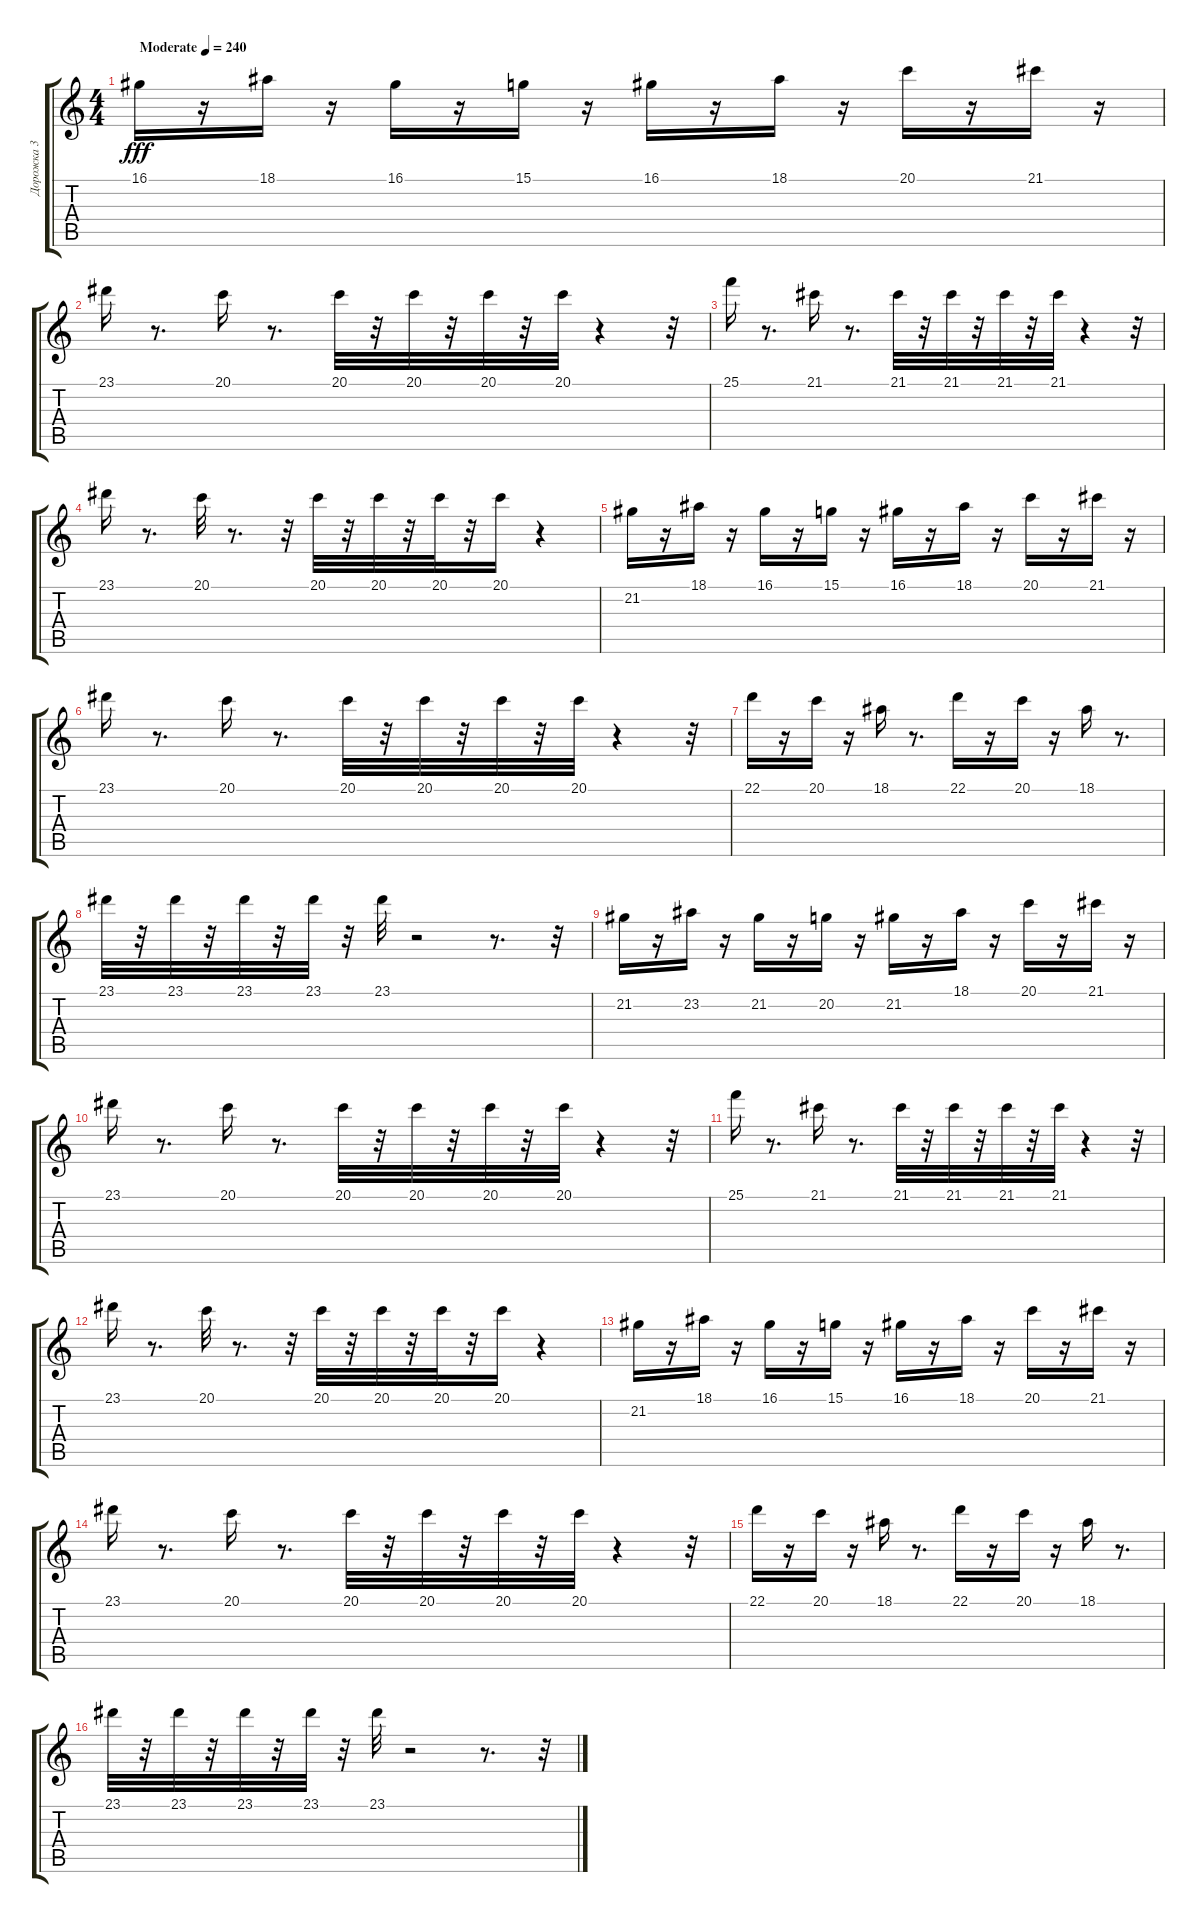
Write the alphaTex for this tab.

\track ("Дорожка 3" "Дорожка 3") {instrument xylophone}
\staff {score tabs}
\tuning (E4 B3 G3 D3 A2 E2) {hide}
\ts (4 4)
\tempo (240 "Moderate")
\clef g2
\ks c
16.1.16{dy fff instrument xylophone} r.16 18.1.16 r.16 16.1.16 r.16 15.1.16 r.16 16.1.16 r.16 18.1.16 r.16 20.1.16 r.16 21.1.16 r.16 |
23.1.16 r.8{d} 20.1.16 r.8{d} 20.1.32 r.32 20.1.32 r.32 20.1.32 r.32 20.1.32 r.4 r.32 |
25.1.16 r.8{d} 21.1.16 r.8{d} 21.1.32 r.32 21.1.32 r.32 21.1.32 r.32 21.1.32 r.4 r.32 |
23.1.16 r.8{d} 20.1.32 r.8{d} r.32 20.1.32 r.32 20.1.32 r.32 20.1.32 r.32 20.1.16 r.4 |
21.2.16 r.16 18.1.16 r.16 16.1.16 r.16 15.1.16 r.16 16.1.16 r.16 18.1.16 r.16 20.1.16 r.16 21.1.16 r.16 |
23.1.16 r.8{d} 20.1.16 r.8{d} 20.1.32 r.32 20.1.32 r.32 20.1.32 r.32 20.1.32 r.4 r.32 |
22.1.16 r.16 20.1.16 r.16 18.1.16 r.8{d} 22.1.16 r.16 20.1.16 r.16 18.1.16 r.8{d} |
23.1.32 r.32 23.1.32 r.32 23.1.32 r.32 23.1.32 r.32 23.1.32 r.2 r.8{d} r.32 |
21.2.16 r.16 23.2.16 r.16 21.2.16 r.16 20.2.16 r.16 21.2.16 r.16 18.1.16 r.16 20.1.16 r.16 21.1.16 r.16 |
23.1.16 r.8{d} 20.1.16 r.8{d} 20.1.32 r.32 20.1.32 r.32 20.1.32 r.32 20.1.32 r.4 r.32 |
25.1.16 r.8{d} 21.1.16 r.8{d} 21.1.32 r.32 21.1.32 r.32 21.1.32 r.32 21.1.32 r.4 r.32 |
23.1.16 r.8{d} 20.1.32 r.8{d} r.32 20.1.32 r.32 20.1.32 r.32 20.1.32 r.32 20.1.16 r.4 |
21.2.16 r.16 18.1.16 r.16 16.1.16 r.16 15.1.16 r.16 16.1.16 r.16 18.1.16 r.16 20.1.16 r.16 21.1.16 r.16 |
23.1.16 r.8{d} 20.1.16 r.8{d} 20.1.32 r.32 20.1.32 r.32 20.1.32 r.32 20.1.32 r.4 r.32 |
22.1.16 r.16 20.1.16 r.16 18.1.16 r.8{d} 22.1.16 r.16 20.1.16 r.16 18.1.16 r.8{d} |
23.1.32 r.32 23.1.32 r.32 23.1.32 r.32 23.1.32 r.32 23.1.32 r.2 r.8{d} r.32
